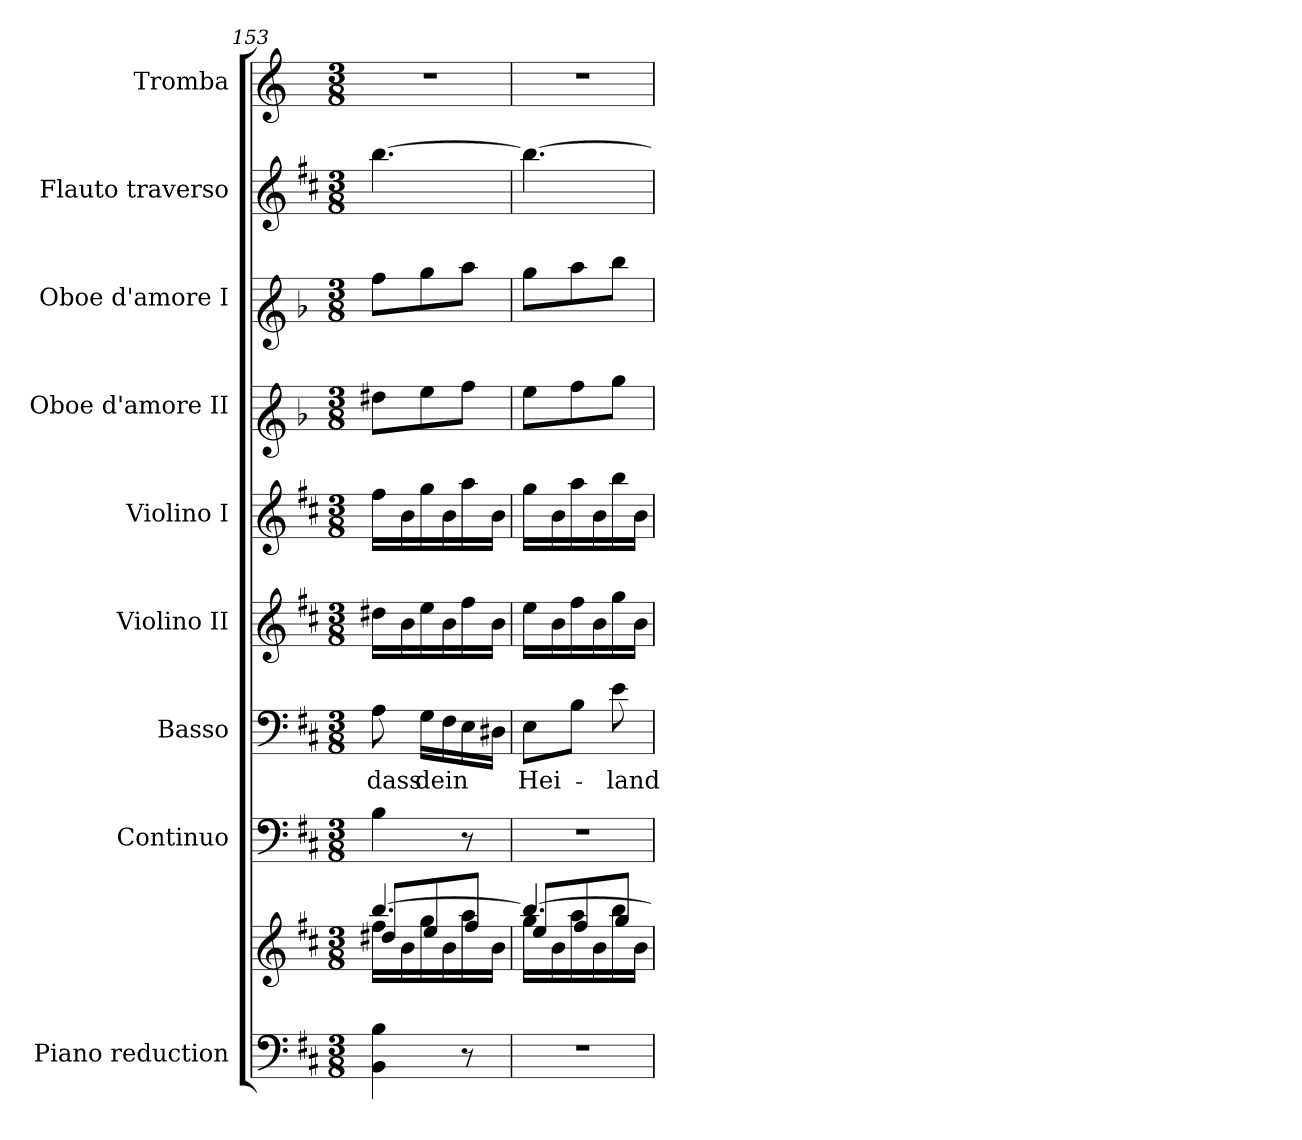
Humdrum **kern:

**kern	**kern	**kern	**kern	**text	**kern	**kern	**kern	**kern	**kern	**kern
*part9	*part9	*part8	*part7	*part7	*part6	*part5	*part4	*part3	*part2	*part1
*staff10	*staff9	*staff8	*staff7	*staff7	*staff6	*staff5	*staff4	*staff3	*staff2	*staff1
*I"Piano reduction	*	*I"Continuo	*I"Basso	*	*I"Violino II	*I"Violino I	*I"Oboe d'amore II	*I"Oboe d'amore I	*I"Flauto traverso	*I"Tromba
*I'Pno	*	*	*	*	*I'Vln	*I'Vln	*	*	*I'Fl	*
*clefF4	*clefG2	*clefF4	*clefF4	*	*clefG2	*clefG2	*clefG1	*clefG1	*clefG2	*clefG2
*	*	*	*	*	*	*	*ITrd2c3	*ITrd2c3	*	*ITrd-1c-2
*k[f#c#]	*k[f#c#]	*k[f#c#]	*k[f#c#]	*	*k[f#c#]	*k[f#c#]	*k[f#c#]	*k[f#c#]	*k[f#c#]	*k[f#c#]
*M3/8	*M3/8	*M3/8	*M3/8	*	*M3/8	*M3/8	*M3/8	*M3/8	*M3/8	*M3/8
=153	=153	=153	=153	=153	=153	=153	=153	=153	=153	=153
*	*^	*	*	*	*	*	*	*	*	*
*	*	*^	*	*	*	*	*	*	*	*	*
!	!	!	!	!	!	!LO:LY:b	!	!	!	!	!	!
4BB\ 4B\	[4.bb/	16ff#\LL	8dd#X/L	4B\	8A\	dass	16dd#X\LL	16ff#\LL	8dd#X\L	8ff#\L	[4.bb\	4.r
.	.	16b\	.	.	.	.	16b\	16b\	.	.	.	.
!	!	!	!	!	!	!LO:LY:b	!	!	!	!	!	!
.	.	16gg\	8ee/	.	16G\LL	dein	16ee\	16gg\	8ee\	8gg\	.	.
.	.	16b\	.	.	16F#\	.	16b\	16b\	.	.	.	.
8r	.	16aa\	8ff#/J	8r	16E\	.	16ff#\	16aa\	8ff#\J	8aa\J	.	.
.	.	16b\JJ	.	.	16D#X\JJ	.	16b\JJ	16b\JJ	.	.	.	.
=154	=154	=154	=154	=154	=154	=154	=154	=154	=154	=154	=154	=154
!	!	!	!	!	!	!LO:LY:b	!	!	!	!	!	!
4.r	4.bb/_	16gg\LL	8ee/L	4.r	8E\L	Hei-	16ee\LL	16gg\LL	8ee\L	8gg\L	4.bb\_	4.r
.	.	16b\	.	.	.	.	16b\	16b\	.	.	.	.
.	.	16aa\	8ff#/	.	8B\J	.	16ff#\	16aa\	8ff#\	8aa\	.	.
.	.	16b\	.	.	.	.	16b\	16b\	.	.	.	.
!	!	!	!	!	!	!LO:LY:b	!	!	!	!	!	!
.	.	16bb\	8gg/J	.	8e\	-land	16gg\	16bb\	8gg\J	8bb\J	.	.
.	.	16b\JJ	.	.	.	.	16b\JJ	16b\JJ	.	.	.	.
*	*v	*v	*v	*	*	*	*	*	*	*	*	*
=	=	=	=	=	=	=	=	=	=	=
*-	*-	*-	*-	*-	*-	*-	*-	*-	*-	*-
